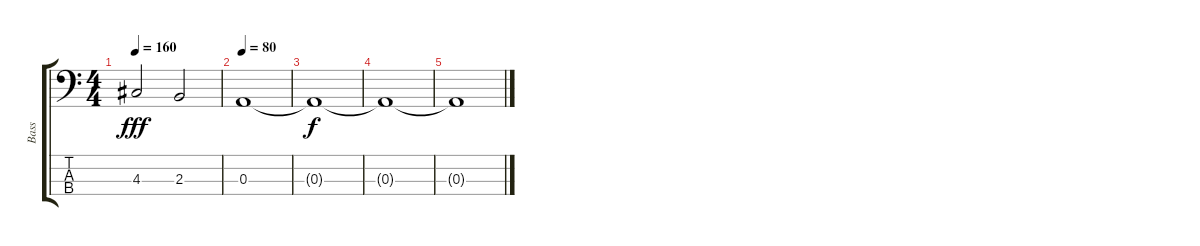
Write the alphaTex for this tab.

\track ("Bass" "Bass") {instrument electricbasspick}
\staff {score tabs}
\tuning (G2 D2 A1 E1) {hide}
\ts (4 4)
\tempo 160
\clef f4
\ks c
4.3.2{dy fff} 2.3.2 |
\tempo 80
0.3.1 |
0.3{t}.1{dy f} |
0.3{t}.1 |
0.3{t}.1
